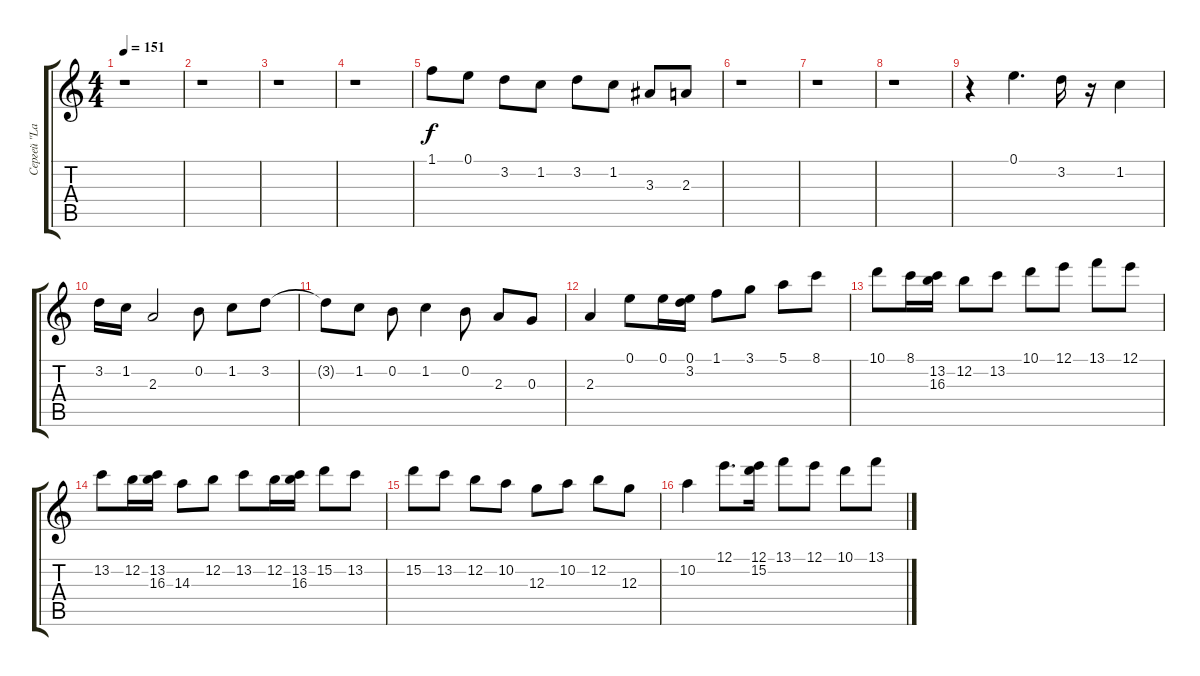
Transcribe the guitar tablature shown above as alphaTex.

\track ("Сергей \"Lazar\"" "Сергей \"La") {instrument distortionguitar}
\staff {score tabs}
\tuning (E4 B3 G3 D3 A2 E2) {hide}
\ts (4 4)
\tempo 151
\clef g2
\ks c
r.1{dy f} |
r.1 |
r.1 |
r.1 |
1.1.8 0.1.8 3.2.8 1.2.8 3.2.8 1.2.8 3.3.8 2.3.8 |
r.1 |
r.1 |
r.1 |
r.4 0.1.4{d} 3.2.16 r.16 1.2.4 |
3.2.16 1.2.16 2.3.2 0.2.8 1.2.8 3.2.8 |
3.2{t}.8 1.2.8 0.2.8 1.2.4 0.2.8 2.3.8 0.3.8 |
2.3.4 0.1.8 0.1.16 (0.1 3.2).16 1.1.8 3.1.8 5.1.8 8.1.8 |
10.1.8 8.1.16 (13.2 16.3).16 12.2.8 13.2.8 10.1.8 12.1.8 13.1.8 12.1.8 |
13.2.8 12.2.16 (13.2 16.3).16 14.3.8 12.2.8 13.2.8 12.2.16 (13.2 16.3).16 15.2.8 13.2.8 |
15.2.8 13.2.8 12.2.8 10.2.8 12.3.8 10.2.8 12.2.8 12.3.8 |
10.2.4 12.1.8{d} (12.1 15.2).16 13.1.8 12.1.8 10.1.8 13.1.8
